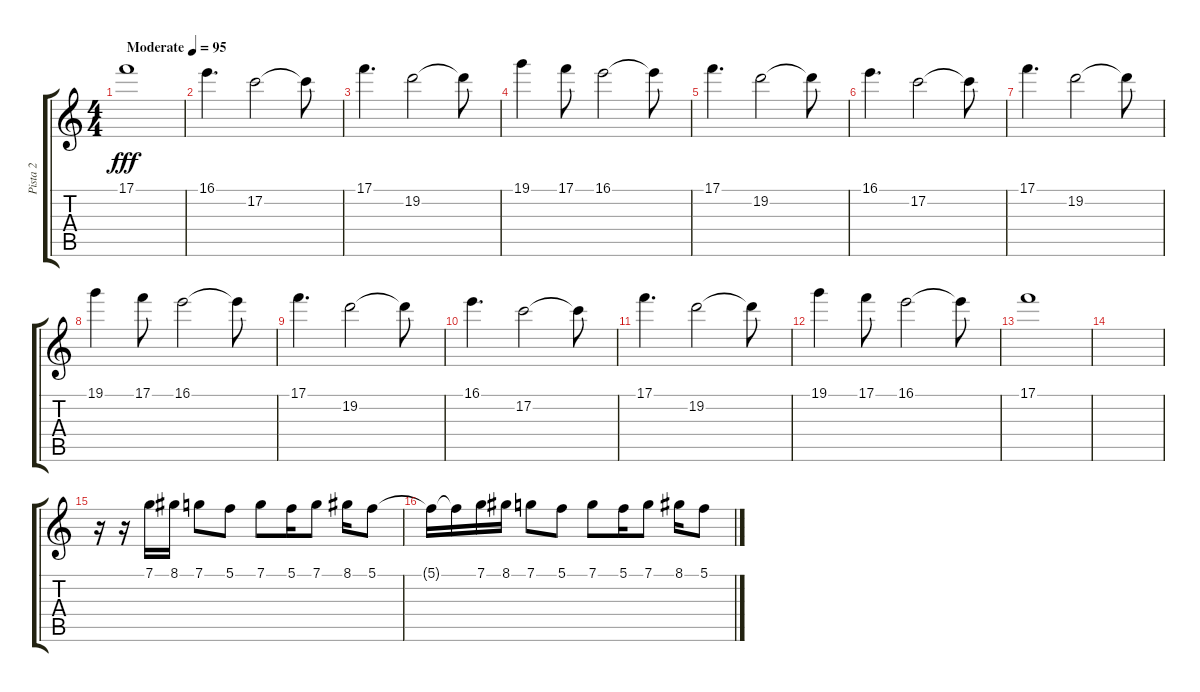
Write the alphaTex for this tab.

\track ("Pista 2" "Pista 2") {instrument overdrivenguitar}
\staff {score tabs}
\tuning (C4 G3 Eb3 Bb2 F2 C2) {hide}
\ts (4 4)
\tempo (95 "Moderate")
\clef g2
\ks c
17.1.1{dy fff instrument overdrivenguitar} |
16.1.4{d} 17.2.2 17.2{t}.8 |
17.1.4{d} 19.2.2 19.2{t}.8 |
19.1.4 17.1.8 16.1.2 16.1{t}.8 |
17.1.4{d} 19.2.2 19.2{t}.8 |
16.1.4{d} 17.2.2 17.2{t}.8 |
17.1.4{d} 19.2.2 19.2{t}.8 |
19.1.4 17.1.8 16.1.2 16.1{t}.8 |
17.1.4{d} 19.2.2 19.2{t}.8 |
16.1.4{d} 17.2.2 17.2{t}.8 |
17.1.4{d} 19.2.2 19.2{t}.8 |
19.1.4 17.1.8 16.1.2 16.1{t}.8 |
17.1.1 |
|
r.16 r.16 7.1.16 8.1.16 7.1.8 5.1.8 7.1.8 5.1.16 7.1.8 8.1.16 5.1.8 |
5.1{t}.16 5.1{t}.16 7.1.16 8.1.16 7.1.8 5.1.8 7.1.8 5.1.16 7.1.8 8.1.16 5.1.8
